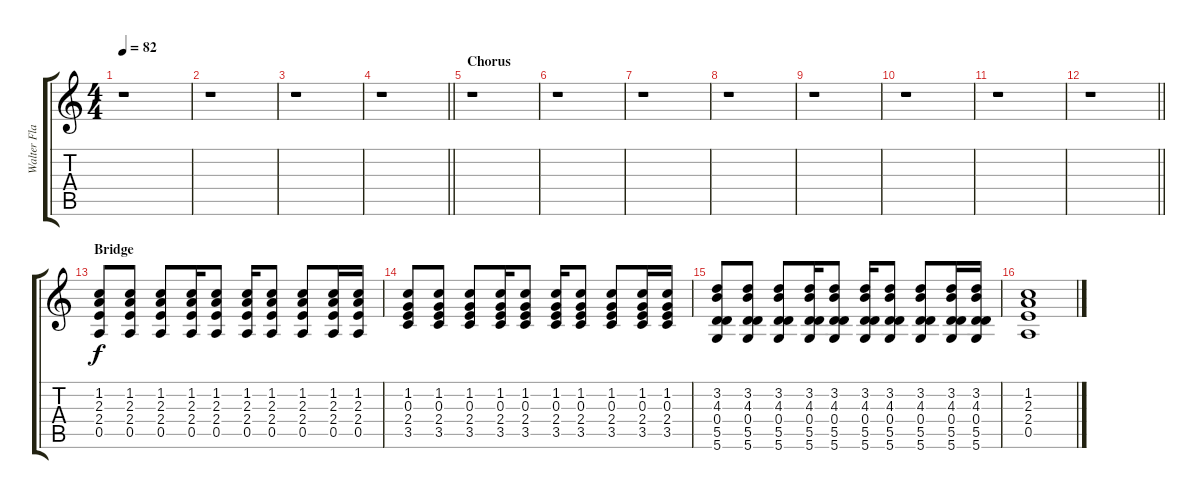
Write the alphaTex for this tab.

\track ("Walter Flakus (Rhythm Guitar)" "Walter Fla") {instrument acousticguitarsteel}
\staff {score tabs}
\tuning (E4 B3 G3 D3 A2 D2) {hide}
\ts (4 4)
\tempo 82
\clef g2
\ks c
r.1{dy f} |
r.1 |
r.1 |
\barLineRight lightlight
r.1 |
\section ("" "Chorus")
r.1 |
r.1 |
r.1 |
r.1 |
r.1 |
r.1 |
r.1 |
\barLineRight lightlight
r.1 |
\section ("" "Bridge")
(1.2 2.3 2.4 0.5).8{volume 4 instrument acousticguitarsteel} (1.2 2.3 2.4 0.5).8 (1.2 2.3 2.4 0.5).8 (1.2 2.3 2.4 0.5).16 (1.2 2.3 2.4 0.5).8 (1.2 2.3 2.4 0.5).16 (1.2 2.3 2.4 0.5).8 (1.2 2.3 2.4 0.5).8 (1.2 2.3 2.4 0.5).16 (1.2 2.3 2.4 0.5).16 |
(1.2 0.3 2.4 3.5).8 (1.2 0.3 2.4 3.5).8 (1.2 0.3 2.4 3.5).8 (1.2 0.3 2.4 3.5).16 (1.2 0.3 2.4 3.5).8 (1.2 0.3 2.4 3.5).16 (1.2 0.3 2.4 3.5).8 (1.2 0.3 2.4 3.5).8 (1.2 0.3 2.4 3.5).16 (1.2 0.3 2.4 3.5).16 |
(3.2 4.3 0.4 5.5 5.6).8 (3.2 4.3 0.4 5.5 5.6).8 (3.2 4.3 0.4 5.5 5.6).8 (3.2 4.3 0.4 5.5 5.6).16 (3.2 4.3 0.4 5.5 5.6).8 (3.2 4.3 0.4 5.5 5.6).16 (3.2 4.3 0.4 5.5 5.6).8 (3.2 4.3 0.4 5.5 5.6).8 (3.2 4.3 0.4 5.5 5.6).16 (3.2 4.3 0.4 5.5 5.6).16 |
(1.2 2.3 2.4 0.5).1
